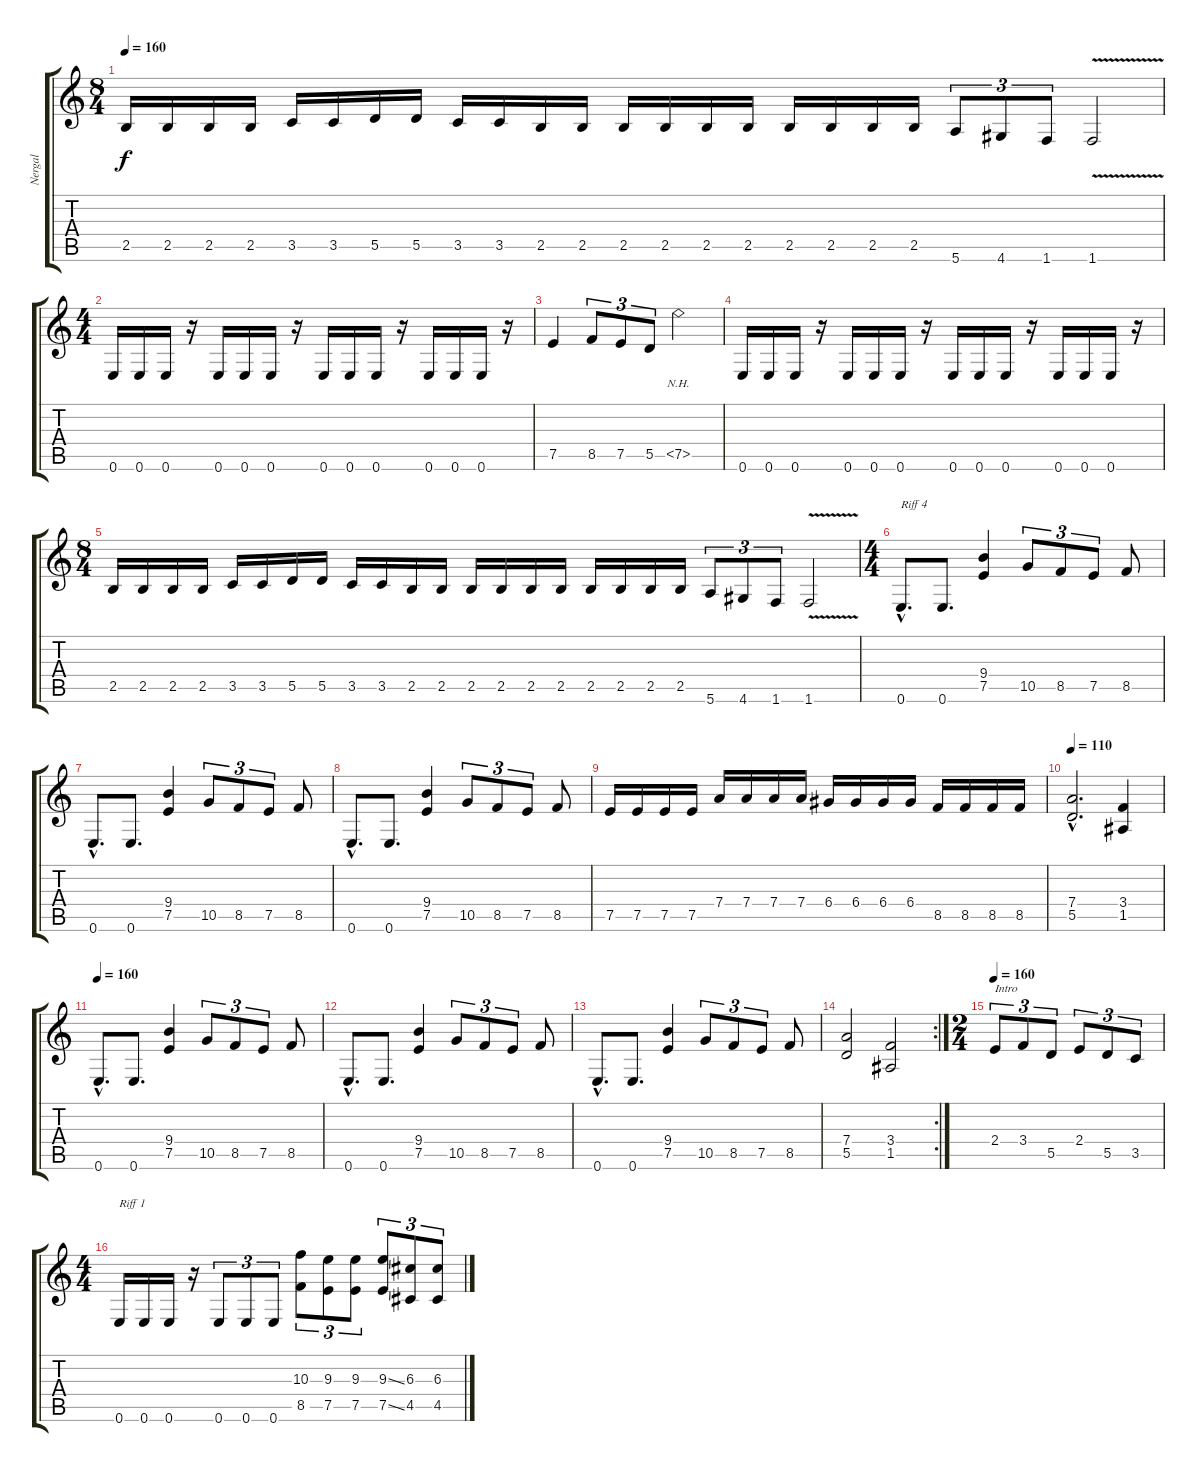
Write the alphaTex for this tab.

\track ("Nergal" "Nergal") {instrument distortionguitar}
\staff {score tabs}
\tuning (E4 B3 G3 D3 A2 E2) {hide}
\ts (8 4)
\tempo 160
\clef g2
\ks c
2.5.16{dy f} 2.5.16 2.5.16 2.5.16 3.5.16 3.5.16 5.5.16 5.5.16 3.5.16 3.5.16 2.5.16 2.5.16 2.5.16 2.5.16 2.5.16 2.5.16 2.5.16 2.5.16 2.5.16 2.5.16 5.6.8{tu (3 2)} 4.6.8{tu (3 2)} 1.6.8{tu (3 2)} 1.6{v}.2 |
\ts (4 4)
0.6.16 0.6.16 0.6.16 r.16 0.6.16 0.6.16 0.6.16 r.16 0.6.16 0.6.16 0.6.16 r.16 0.6.16 0.6.16 0.6.16 r.16 |
7.5.4 8.5.8{tu (3 2)} 7.5.8{tu (3 2)} 5.5.8{tu (3 2)} 7.5{nh}.2 |
0.6.16 0.6.16 0.6.16 r.16 0.6.16 0.6.16 0.6.16 r.16 0.6.16 0.6.16 0.6.16 r.16 0.6.16 0.6.16 0.6.16 r.16 |
\ts (8 4)
2.5.16 2.5.16 2.5.16 2.5.16 3.5.16 3.5.16 5.5.16 5.5.16 3.5.16 3.5.16 2.5.16 2.5.16 2.5.16 2.5.16 2.5.16 2.5.16 2.5.16 2.5.16 2.5.16 2.5.16 5.6.8{tu (3 2)} 4.6.8{tu (3 2)} 1.6.8{tu (3 2)} 1.6{v}.2 |
\ts (4 4)
0.6{hac}.8{d txt "Riff 4"} 0.6.8{d} (9.4 7.5).4 10.5.8{tu (3 2)} 8.5.8{tu (3 2)} 7.5.8{tu (3 2)} 8.5.8 |
0.6{hac}.8{d} 0.6.8{d} (9.4 7.5).4 10.5.8{tu (3 2)} 8.5.8{tu (3 2)} 7.5.8{tu (3 2)} 8.5.8 |
0.6{hac}.8{d} 0.6.8{d} (9.4 7.5).4 10.5.8{tu (3 2)} 8.5.8{tu (3 2)} 7.5.8{tu (3 2)} 8.5.8 |
7.5.16 7.5.16 7.5.16 7.5.16 7.4.16 7.4.16 7.4.16 7.4.16 6.4.16 6.4.16 6.4.16 6.4.16 8.5.16 8.5.16 8.5.16 8.5.16 |
\tempo 110
(7.4{hac} 5.5{hac}).2{d} (3.4 1.5).4 |
\tempo 160
0.6{hac}.8{d} 0.6.8{d} (9.4 7.5).4 10.5.8{tu (3 2)} 8.5.8{tu (3 2)} 7.5.8{tu (3 2)} 8.5.8 |
0.6{hac}.8{d} 0.6.8{d} (9.4 7.5).4 10.5.8{tu (3 2)} 8.5.8{tu (3 2)} 7.5.8{tu (3 2)} 8.5.8 |
0.6{hac}.8{d} 0.6.8{d} (9.4 7.5).4 10.5.8{tu (3 2)} 8.5.8{tu (3 2)} 7.5.8{tu (3 2)} 8.5.8 |
\rc 2
(7.4 5.5).2 (3.4 1.5).2 |
\ts (2 4)
\tempo 160
2.4.8{tu (3 2) txt "Intro"} 3.4.8{tu (3 2)} 5.5.8{tu (3 2)} 2.4.8{tu (3 2)} 5.5.8{tu (3 2)} 3.5.8{tu (3 2)} |
\ts (4 4)
0.6.16{txt "Riff 1"} 0.6.16 0.6.16 r.16 0.6.8{tu (3 2)} 0.6.8{tu (3 2)} 0.6.8{tu (3 2)} (10.3 8.5).8{tu (3 2)} (9.3 7.5).8{tu (3 2)} (9.3 7.5).8{tu (3 2)} (9.3{ss} 7.5{ss}).8{tu (3 2)} (6.3 4.5).8{tu (3 2)} (6.3 4.5).8{tu (3 2)}
